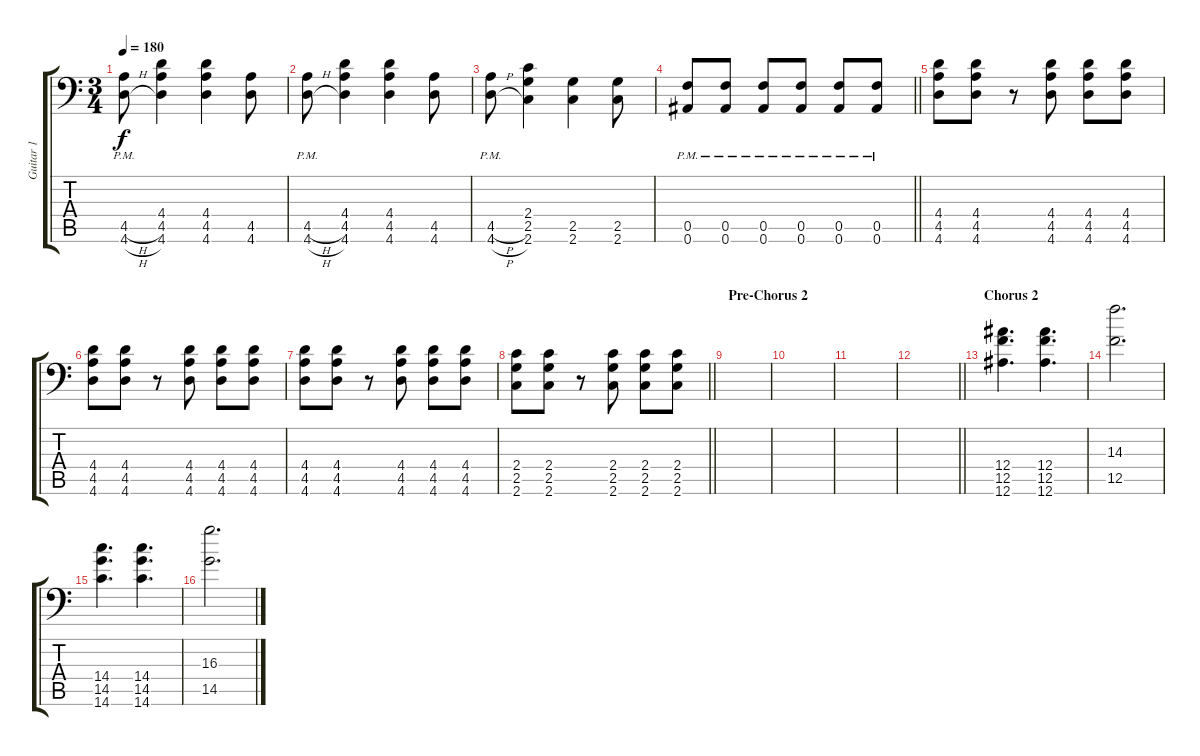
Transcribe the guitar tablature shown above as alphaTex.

\track ("Guitar 1" "Guitar 1") {instrument overdrivenguitar}
\staff {score tabs}
\tuning (C4 G3 Eb3 Bb2 F2 Bb1) {hide}
\ts (3 4)
\tempo 180
\clef f4
\ks c
(4.5{h pm} 4.6{h pm}).8{dy f} (4.4 4.5 4.6).4 (4.4 4.5 4.6).4 (4.5 4.6).8 |
(4.5{h pm} 4.6{h pm}).8 (4.4 4.5 4.6).4 (4.4 4.5 4.6).4 (4.5 4.6).8 |
(4.5{h pm} 4.6{h pm}).8 (2.4 2.5 2.6).4 (2.5 2.6).4 (2.5 2.6).8 |
\barLineRight lightlight
(0.5{pm} 0.6{pm}).8 (0.5{pm} 0.6{pm}).8 (0.5{pm} 0.6{pm}).8 (0.5{pm} 0.6{pm}).8 (0.5{pm} 0.6{pm}).8 (0.5{pm} 0.6{pm}).8 |
(4.4 4.5 4.6).8 (4.4 4.5 4.6).8 r.8 (4.4 4.5 4.6).8 (4.4 4.5 4.6).8 (4.4 4.5 4.6).8 |
(4.4 4.5 4.6).8 (4.4 4.5 4.6).8 r.8 (4.4 4.5 4.6).8 (4.4 4.5 4.6).8 (4.4 4.5 4.6).8 |
(4.4 4.5 4.6).8 (4.4 4.5 4.6).8 r.8 (4.4 4.5 4.6).8 (4.4 4.5 4.6).8 (4.4 4.5 4.6).8 |
\barLineRight lightlight
(2.4 2.5 2.6).8 (2.4 2.5 2.6).8 r.8 (2.4 2.5 2.6).8 (2.4 2.5 2.6).8 (2.4 2.5 2.6).8 |
\section ("" "Pre-Chorus 2")
|
|
|
\barLineRight lightlight
|
\section ("" "Chorus 2")
(12.4 12.5 12.6).4{d} (12.4 12.5 12.6).4{d} |
(14.3 12.5).2{d} |
(14.4 14.5 14.6).4{d} (14.4 14.5 14.6).4{d} |
(16.3 14.5).2{d}
